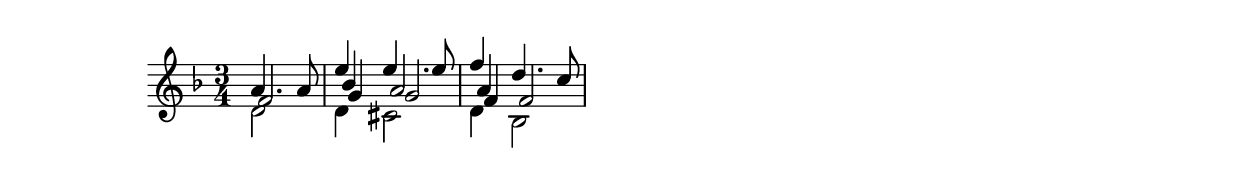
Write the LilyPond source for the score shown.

%% Do not edit this file; it is automatically
%% generated from LSR http://lsr.dsi.unimi.it
%% This file is in the public domain.
\version "2.13.31"

\header {
  lsrtags = "simultaneous-notes"

%% Translation of GIT committish: 0b55335aeca1de539bf1125b717e0c21bb6fa31b
 doctitlees = "Voces adicionales para evitar colisiones"
 texidoces = "
En ciertos casos de polifonía compleja, se necesitan voces adicionales
para evitar colisiones entre las notas.  Si se necesitan más de cuatro
voces paralelas, las voces adicionales se añaden definiendo una
variable que utiliza la función de Scheme @code{context-spec-music}.

"


%% Translation of GIT committish: 0a868be38a775ecb1ef935b079000cebbc64de40
  texidocde = "
Ein einigen Fällen von sehr komplexer polyphoner Musik sind zusätzliche
Stimmen notwendig, um Zusammenstöße zwischen den Noten zu vermeiden.
Wenn mehr als vier parallele Stimmen benötigt werden, können zusätzliche
Stimmen definiert werden, indem eine Variable mit der Funktion
@code{context-spec-music} definiert wird.

"
  doctitlede = "Zusätzliche Stimmen um Zusammenstöße zu vermeiden"

%% Translation of GIT committish: 1baa2adf57c84e8d50e6907416eadb93e2e2eb5c
  texidocfr = "
Dans certains cas de musique polyphonie complexe, une voix
supplémentaire peut permettre d'éviter les risques de collision.
Lorsque quatre voix parallèles ne suffisent pas, la fonction Scheme
@code{context-spec-music} permet d'ajouter des d'autres voix.

"
  doctitlefr = "Ajout de voix pour éviter les collisions"


  texidoc = "
In some instances of complex polyphonic music, additional voices are
necessary to prevent collisions between notes.  If more than four
parallel voices are needed, additional voices can be added by defining
a variable using the Scheme function @code{context-spec-music}.

"
  doctitle = "Additional voices to avoid collisions"
} % begin verbatim

voiceFive = #(context-spec-music (make-voice-props-set 4) 'Voice)

\relative c'' {
  \time 3/4
  \key d \minor
  \partial 2
  <<
    {
      \voiceOne
      a4. a8
      e'4 e4. e8
      f4 d4. c8
    }
    \\
    {
      \voiceThree
      f,2
      bes4 a2
      a4 s2
    }
    \\
    {
      \voiceFive
      s2
      g4 g2
      f4 f2
    }
    \\
    \bar "||"{
      \voiceTwo
      d2
      d4 cis2
      d4 bes2
    }
  >>
}

